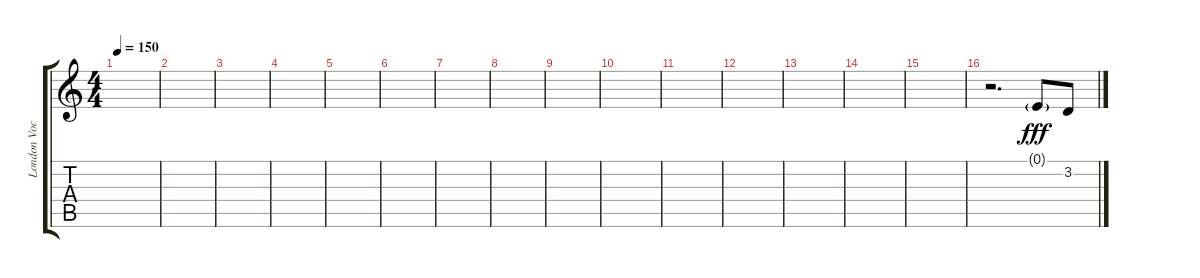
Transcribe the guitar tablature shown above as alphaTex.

\track ("London Vocals" "London Voc") {instrument flute}
\staff {score tabs}
\tuning (E4 B3 G3 D3 A2 E2) {hide}
\ts (4 4)
\tempo 150
\clef g2
\ks c
|
|
|
|
|
|
|
|
|
|
|
|
|
|
|
r.2{d} 0.1{g}.8{dy fff instrument altosax} 3.2.8
